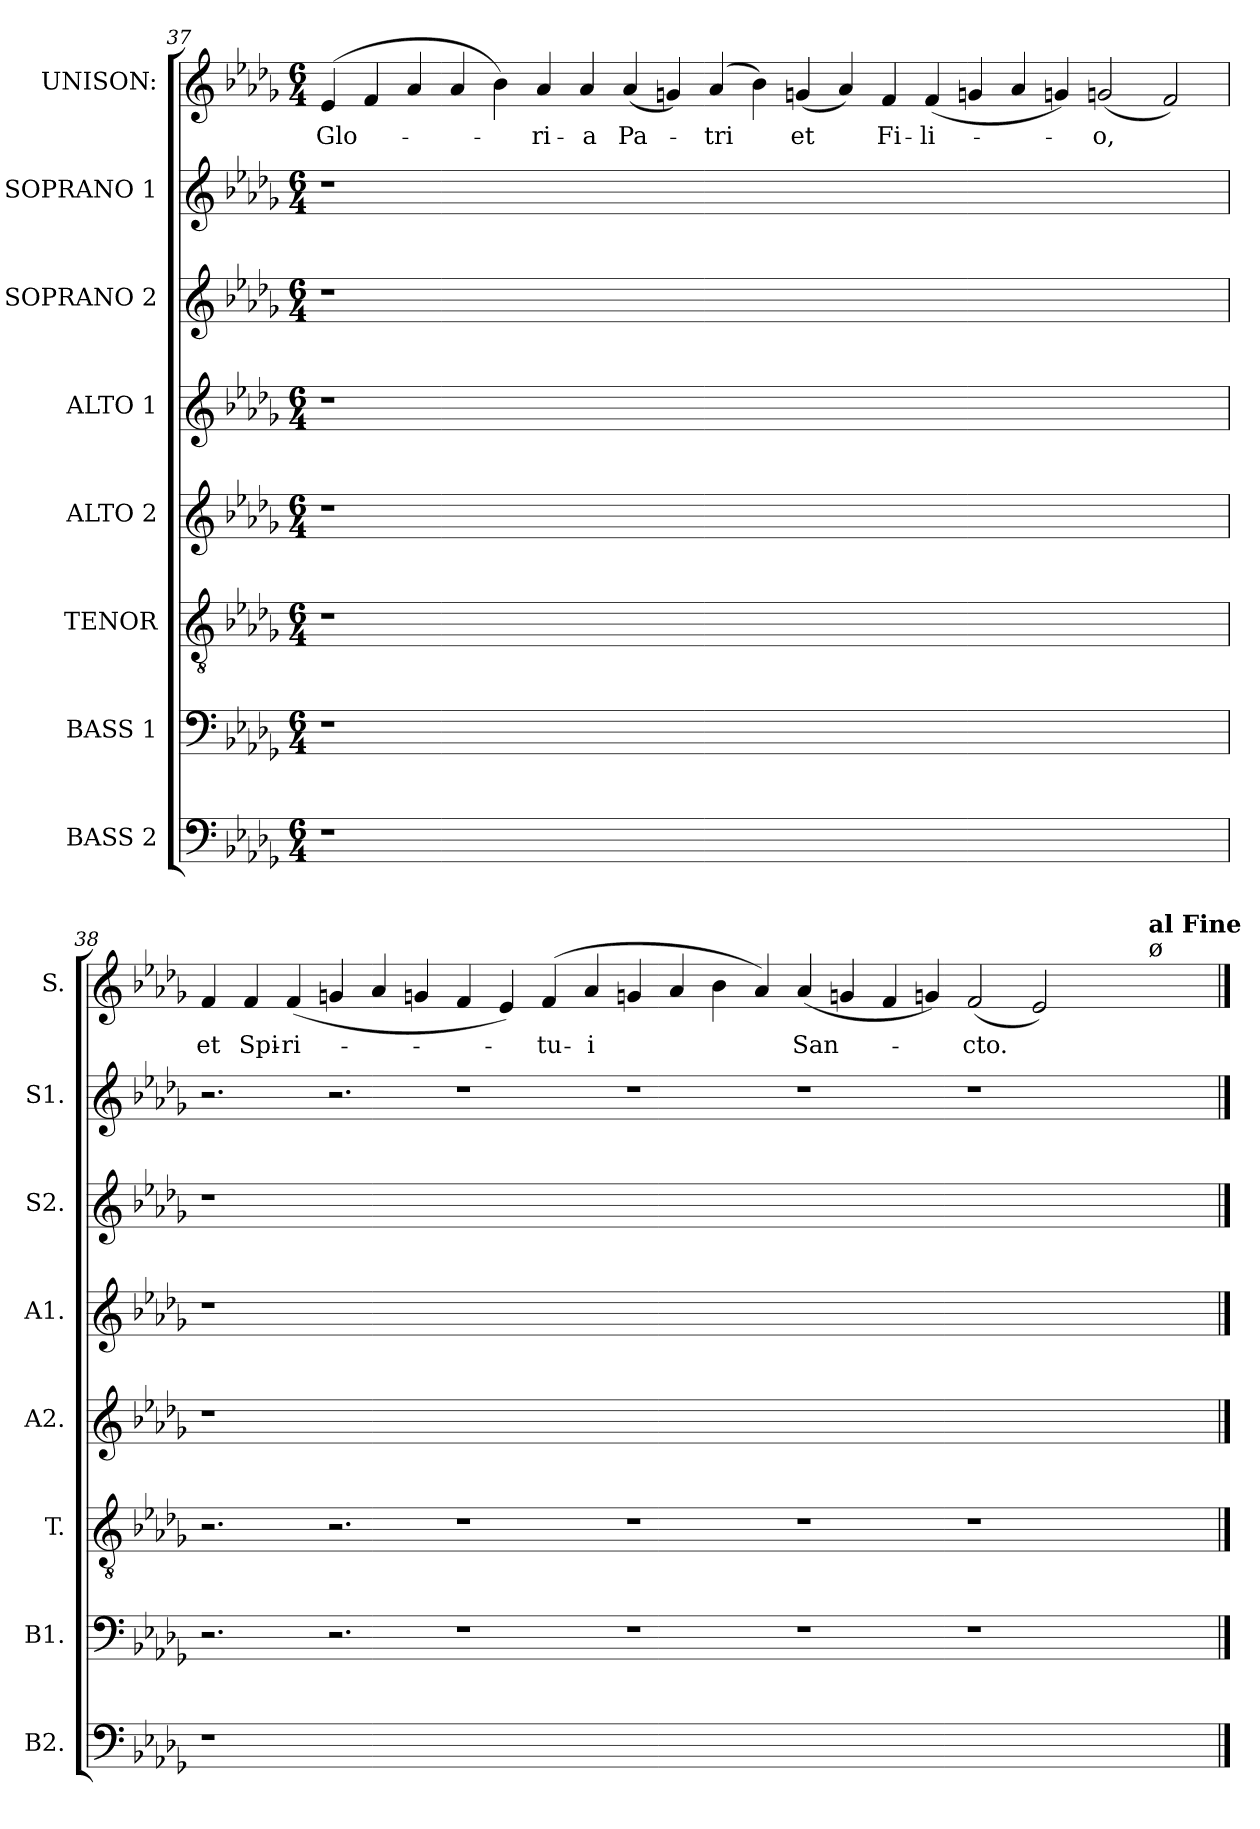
**kern	**kern	**kern	**kern	**kern	**kern	**kern	**kern	**text
*part8	*part7	*part6	*part5	*part4	*part3	*part2	*part1	*part1
*staff8	*staff7	*staff6	*staff5	*staff4	*staff3	*staff2	*staff1	*staff1
*I"BASS 2	*I"BASS 1	*I"TENOR	*I"ALTO 2	*I"ALTO 1	*I"SOPRANO 2	*I"SOPRANO 1	*I"UNISON:	*
*I'B2.	*I'B1.	*I'T.	*I'A2.	*I'A1.	*I'S2.	*I'S1.	*I'S.	*
!!LO:LB:g=z
*clefF4	*clefF4	*clefGv2	*clefG2	*clefG2	*clefG2	*clefG2	*clefG2	*
*	*	*ITrd7c12	*	*	*	*	*	*
*k[b-e-a-d-g-]	*k[b-e-a-d-g-]	*k[b-e-a-d-g-]	*k[b-e-a-d-g-]	*k[b-e-a-d-g-]	*k[b-e-a-d-g-]	*k[b-e-a-d-g-]	*k[b-e-a-d-g-]	*
*D-:	*D-:	*D-:	*D-:	*D-:	*D-:	*D-:	*D-:	*
*M6/4	*M6/4	*M6/4	*M6/4	*M6/4	*M6/4	*M6/4	*M6/4	*
=37	=37	=37	=37	=37	=37	=37	=37	=37
!LO:N:vis=1	!LO:N:vis=1	!LO:N:vis=1	!LO:N:vis=1	!LO:N:vis=1	!LO:N:vis=1	!LO:N:vis=1	!	!
!	!	!	!	!	!	!	!	!LO:LY:b:color=#000000
1.r	1.r	1.r	1.r	1.r	1.r	1.r	(4e-i/	Glo-
.	.	.	.	.	.	.	4fi/	.
.	.	.	.	.	.	.	4a-i/	.
.	.	.	.	.	.	.	4a-i/	.
.	.	.	.	.	.	.	4b-i\)	.
!	!	!	!	!	!	!	!	!LO:LY:b:color=#000000
.	.	.	.	.	.	.	4a-i/	-ri-
!	!	!	!	!	!	!	!	!LO:LY:b:color=#000000
00ryy	00ryy	00ryy	00ryy	00ryy	00ryy	00ryy	4a-i/	-a
!	!	!	!	!	!	!	!	!LO:LY:b:color=#000000
.	.	.	.	.	.	.	(4a-i/	Pa-
.	.	.	.	.	.	.	4gni/)	.
!	!	!	!	!	!	!	!	!LO:LY:b:color=#000000
.	.	.	.	.	.	.	(4a-i/	-tri
.	.	.	.	.	.	.	4b-i\)	.
!	!	!	!	!	!	!	!	!LO:LY:b:color=#000000
.	.	.	.	.	.	.	(4gni/	et
.	.	.	.	.	.	.	4a-i/)	.
!	!	!	!	!	!	!	!	!LO:LY:b:color=#000000
.	.	.	.	.	.	.	4fi/	Fi-
!	!	!	!	!	!	!	!	!LO:LY:b:color=#000000
.	.	.	.	.	.	.	(4fi/	-li-
.	.	.	.	.	.	.	4gni/	.
.	.	.	.	.	.	.	4a-i/	.
.	.	.	.	.	.	.	4gni/)	.
!	!	!	!	!	!	!	!	!LO:LY:b:color=#000000
.	.	.	.	.	.	.	(2gni/	-o,
.	.	.	.	.	.	.	2fi/)	.
!!LO:LB:g=z
=38	=38	=38	=38	=38	=38	=38	=38	=38
!LO:N:vis=1	!	!	!LO:N:vis=1	!LO:N:vis=1	!LO:N:vis=1	!	!	!
!	!	!	!	!	!	!	!	!LO:LY:b:color=#000000
*	*	*	*	*	*	*	*^	*
1.r	2.r	2.r	1.r	1.r	1.r	2.r	4fi/	1ryy	et
!	!	!	!	!	!	!	!	!	!LO:LY:b:color=#000000
.	.	.	.	.	.	.	4fi/	.	Spi-
!	!	!	!	!	!	!	!	!	!LO:LY:b:color=#000000
.	.	.	.	.	.	.	(4fi/	.	-ri-
.	2.r	2.r	.	.	.	2.r	4gni/	.	.
.	.	.	.	.	.	.	4a-i/	1ryy	.
.	.	.	.	.	.	.	4gni/	.	.
00ryy	1r	1r	00ryy	00ryy	00ryy	1r	4fi/	.	.
.	.	.	.	.	.	.	4e-i/)	.	.
!	!	!	!	!	!	!	!	!	!LO:LY:b:color=#000000
.	.	.	.	.	.	.	(4fi/	1ryy	-tu-
!	!	!	!	!	!	!	!	!	!LO:LY:b:color=#000000
.	.	.	.	.	.	.	4a-i/	.	-i
.	1r	1r	.	.	.	1r	4gni/	.	.
.	.	.	.	.	.	.	4a-i/	.	.
.	.	.	.	.	.	.	4b-i\	1ryy	.
.	.	.	.	.	.	.	4a-i/)	.	.
!	!	!	!	!	!	!	!	!	!LO:LY:b:color=#000000
.	1r	1r	.	.	.	1r	(4a-i/	.	San-
.	.	.	.	.	.	.	4gni/	.	.
.	.	.	.	.	.	.	4fi/	1ryy	.
.	.	.	.	.	.	.	4gni/)	.	.
!	!	!	!	!	!	!	!	!	!LO:LY:b:color=#000000
.	1r	1r	.	.	.	1r	(2fi/	.	-cto.
.	.	.	.	.	.	.	2e-i/)	4ryy	.
.	.	.	.	.	.	.	.	8ryy	.
.	.	.	.	.	.	.	.	16ryy	.
.	.	.	.	.	.	.	.	32ryy	.
.	.	.	.	.	.	.	.	64ryy	.
.	.	.	.	.	.	.	.	128...ryy	.
!	!	!	!	!	!	!	!	!LO:TX:t=ø	!
!	!	!	!	!	!	!	!	!LO:TX:B:t=al Fine	!
.	.	.	.	.	.	.	.	1024ryy	.
*	*	*	*	*	*	*	*v	*v	*
==	==	==	==	==	==	==	==	==
*-	*-	*-	*-	*-	*-	*-	*-	*-
